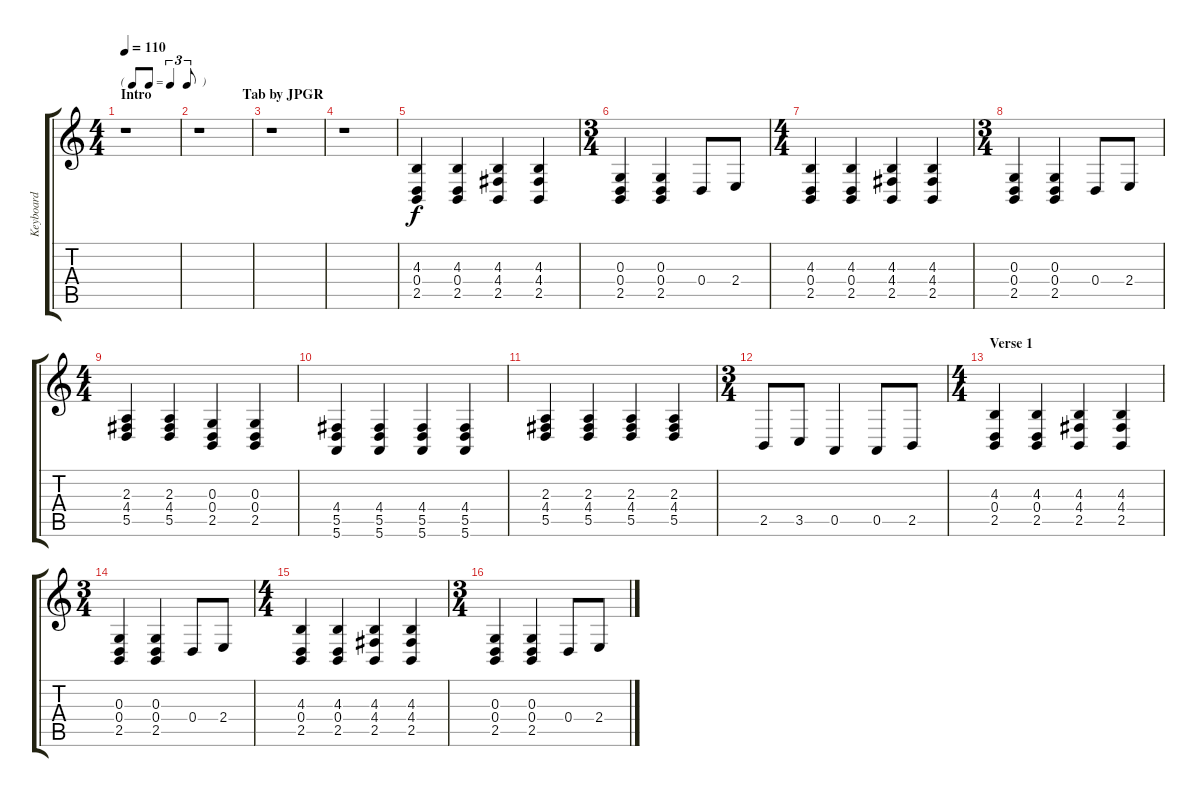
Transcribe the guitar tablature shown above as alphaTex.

\track ("Keyboard" "Keyboard") {instrument harpsichord}
\staff {score tabs}
\tuning (E4 B3 G3 D3 A2 E2) {hide}
\ts (4 4)
\tf triplet8th
\section ("" "Intro                          Tab by JPGR")
\tempo 110
\clef g2
\ks c
r.1{dy f instrument harpsichord} |
r.1 |
r.1 |
r.1 |
(4.3 0.4 2.5).4{volume 14} (4.3 0.4 2.5).4 (4.3 4.4 2.5).4 (4.3 4.4 2.5).4 |
\ts (3 4)
(0.3 0.4 2.5).4 (0.3 0.4 2.5).4 0.4.8 2.4.8 |
\ts (4 4)
(4.3 0.4 2.5).4 (4.3 0.4 2.5).4 (4.3 4.4 2.5).4 (4.3 4.4 2.5).4 |
\ts (3 4)
(0.3 0.4 2.5).4 (0.3 0.4 2.5).4 0.4.8 2.4.8 |
\ts (4 4)
(2.3 4.4 5.5).4 (2.3 4.4 5.5).4 (0.3 0.4 2.5).4 (0.3 0.4 2.5).4 |
(4.4 5.5 5.6).4 (4.4 5.5 5.6).4 (4.4 5.5 5.6).4 (4.4 5.5 5.6).4 |
(2.3 4.4 5.5).4 (2.3 4.4 5.5).4 (2.3 4.4 5.5).4 (2.3 4.4 5.5).4 |
\ts (3 4)
2.5.8 3.5.8 0.5.4 0.5.8 2.5.8 |
\ts (4 4)
\section ("" "Verse 1")
(4.3 0.4 2.5).4{volume 10} (4.3 0.4 2.5).4 (4.3 4.4 2.5).4 (4.3 4.4 2.5).4 |
\ts (3 4)
(0.3 0.4 2.5).4 (0.3 0.4 2.5).4 0.4.8 2.4.8 |
\ts (4 4)
(4.3 0.4 2.5).4 (4.3 0.4 2.5).4 (4.3 4.4 2.5).4 (4.3 4.4 2.5).4 |
\ts (3 4)
(0.3 0.4 2.5).4 (0.3 0.4 2.5).4 0.4.8 2.4.8
